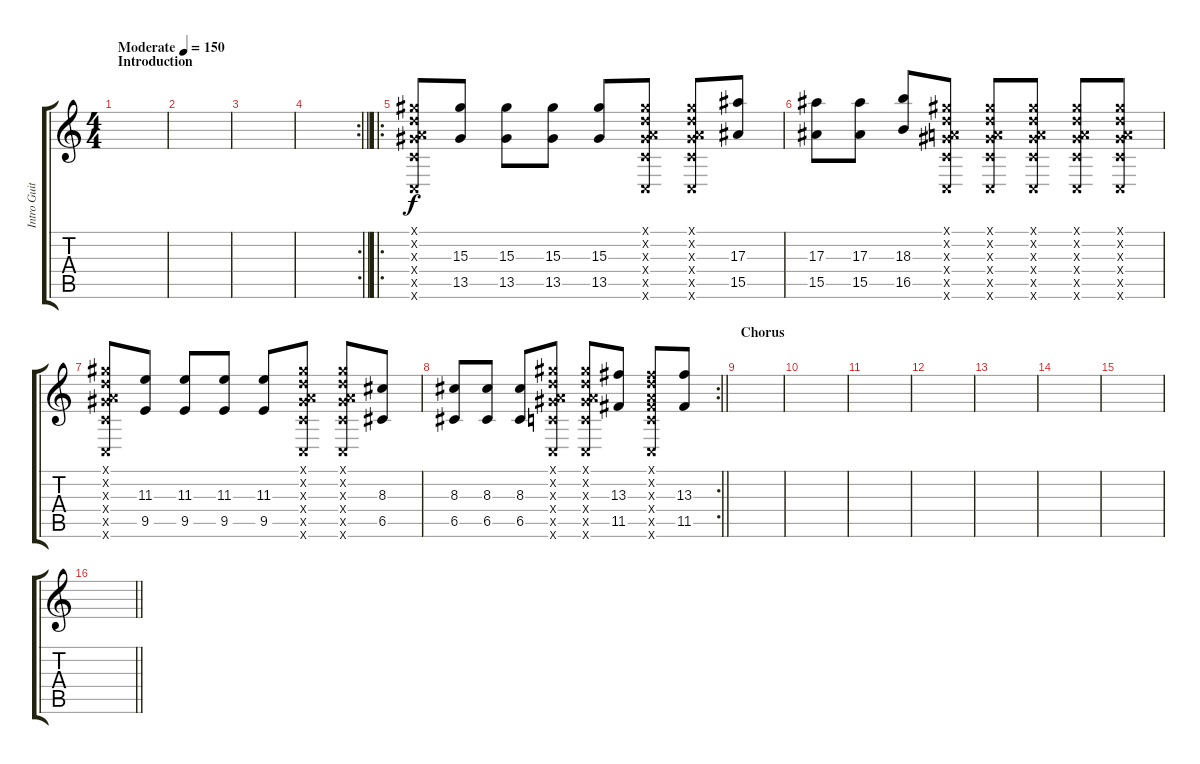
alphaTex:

\track ("Intro Guitar " "Intro Guit") {instrument distortionguitar}
\staff {score tabs}
\tuning (D4 A3 F3 C3 G2 C2) {hide}
\ts (4 4)
\section ("" "Introduction")
\tempo (150 "Moderate")
\clef g2
\ks c
|
|
|
\rc 2
\barLineRight lightlight
|
\ro
\section ("" "")
(0.1{x} 0.2{x} 15.3{x} 0.4{x} 13.5{x} 0.6{x}).8 (15.3 13.5).8 (15.3 13.5).8 (15.3 13.5).8 (15.3 13.5).8 (0.1{x} 0.2{x} 15.3{x} 0.4{x} 13.5{x} 0.6{x}).8 (0.1{x} 0.2{x} 15.3{x} 0.4{x} 13.5{x} 0.6{x}).8 (17.3 15.5).8 |
(17.3 15.5).8 (17.3 15.5).8 (18.3 16.5).8 (0.1{x} 0.2{x} 15.3{x} 0.4{x} 13.5{x} 0.6{x}).8 (0.1{x} 0.2{x} 15.3{x} 0.4{x} 13.5{x} 0.6{x}).8 (0.1{x} 0.2{x} 15.3{x} 0.4{x} 13.5{x} 0.6{x}).8 (0.1{x} 0.2{x} 15.3{x} 0.4{x} 13.5{x} 0.6{x}).8 (0.1{x} 0.2{x} 15.3{x} 0.4{x} 13.5{x} 0.6{x}).8 |
(0.1{x} 0.2{x} 15.3{x} 0.4{x} 13.5{x} 0.6{x}).8 (11.3 9.5).8 (11.3 9.5).8 (11.3 9.5).8 (11.3 9.5).8 (0.1{x} 0.2{x} 15.3{x} 0.4{x} 13.5{x} 0.6{x}).8 (0.1{x} 0.2{x} 15.3{x} 0.4{x} 13.5{x} 0.6{x}).8 (8.3 6.5).8 |
\rc 2
\barLineRight lightlight
(8.3 6.5).8 (8.3 6.5).8 (8.3 6.5).8 (0.1{x} 0.2{x} 15.3{x} 0.4{x} 13.5{x} 0.6{x}).8 (0.1{x} 0.2{x} 15.3{x} 0.4{x} 13.5{x} 0.6{x}).8 (13.3 11.5).8 (0.1{x} 0.2{x} 13.3{x} 0.4{x} 11.5{x} 0.6{x}).8 (13.3 11.5).8 |
\section ("" "Chorus")
|
|
|
|
|
|
|
\barLineRight lightlight
